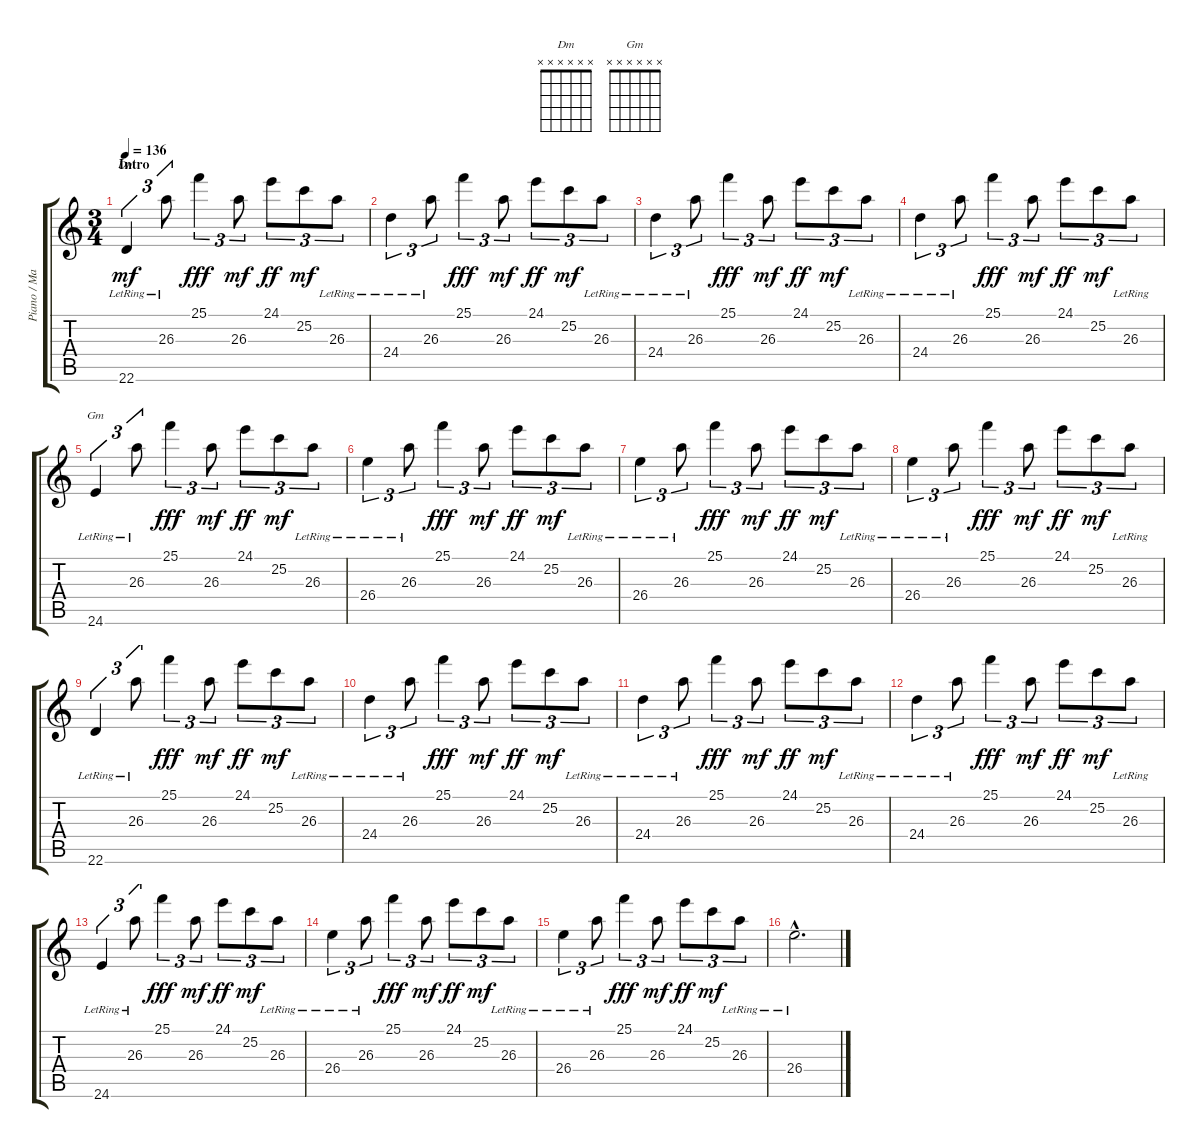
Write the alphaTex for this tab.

\track ("Piano / Martinus Spierenburg" "Piano / Ma") {instrument acousticgrandpiano}
\staff {score tabs}
\tuning (E4 B3 G3 D3 A2 E2) {hide}
\chord ("Dm" x x x x x x) {firstfret 0}
\chord ("Gm" x x x x x x) {firstfret 0}
\ts (3 4)
\section ("" "Intro")
\tempo 136
\clef g2
\ks c
22.6{lr}.4{tu (3 2) ch "Dm" dy mf instrument acousticgrandpiano} 26.3{lr}.8{tu (3 2)} 25.1.4{tu (3 2) dy fff} 26.3.8{tu (3 2) dy mf} 24.1.8{tu (3 2) dy ff} 25.2.8{tu (3 2) dy mf} 26.3{lr}.8{tu (3 2)} |
24.4{lr}.4{tu (3 2)} 26.3{lr}.8{tu (3 2)} 25.1.4{tu (3 2) dy fff} 26.3.8{tu (3 2) dy mf} 24.1.8{tu (3 2) dy ff} 25.2.8{tu (3 2) dy mf} 26.3{lr}.8{tu (3 2)} |
24.4{lr}.4{tu (3 2)} 26.3{lr}.8{tu (3 2)} 25.1.4{tu (3 2) dy fff} 26.3.8{tu (3 2) dy mf} 24.1.8{tu (3 2) dy ff} 25.2.8{tu (3 2) dy mf} 26.3{lr}.8{tu (3 2)} |
24.4{lr}.4{tu (3 2)} 26.3{lr}.8{tu (3 2)} 25.1.4{tu (3 2) dy fff} 26.3.8{tu (3 2) dy mf} 24.1.8{tu (3 2) dy ff} 25.2.8{tu (3 2) dy mf} 26.3{lr}.8{tu (3 2)} |
24.6{lr}.4{tu (3 2) ch "Gm"} 26.3{lr}.8{tu (3 2)} 25.1.4{tu (3 2) dy fff} 26.3.8{tu (3 2) dy mf} 24.1.8{tu (3 2) dy ff} 25.2.8{tu (3 2) dy mf} 26.3{lr}.8{tu (3 2)} |
26.4{lr}.4{tu (3 2)} 26.3{lr}.8{tu (3 2)} 25.1.4{tu (3 2) dy fff} 26.3.8{tu (3 2) dy mf} 24.1.8{tu (3 2) dy ff} 25.2.8{tu (3 2) dy mf} 26.3{lr}.8{tu (3 2)} |
26.4{lr}.4{tu (3 2)} 26.3{lr}.8{tu (3 2)} 25.1.4{tu (3 2) dy fff} 26.3.8{tu (3 2) dy mf} 24.1.8{tu (3 2) dy ff} 25.2.8{tu (3 2) dy mf} 26.3{lr}.8{tu (3 2)} |
26.4{lr}.4{tu (3 2)} 26.3{lr}.8{tu (3 2)} 25.1.4{tu (3 2) dy fff} 26.3.8{tu (3 2) dy mf} 24.1.8{tu (3 2) dy ff} 25.2.8{tu (3 2) dy mf} 26.3{lr}.8{tu (3 2)} |
22.6{lr}.4{tu (3 2)} 26.3{lr}.8{tu (3 2)} 25.1.4{tu (3 2) dy fff} 26.3.8{tu (3 2) dy mf} 24.1.8{tu (3 2) dy ff} 25.2.8{tu (3 2) dy mf} 26.3{lr}.8{tu (3 2)} |
24.4{lr}.4{tu (3 2)} 26.3{lr}.8{tu (3 2)} 25.1.4{tu (3 2) dy fff} 26.3.8{tu (3 2) dy mf} 24.1.8{tu (3 2) dy ff} 25.2.8{tu (3 2) dy mf} 26.3{lr}.8{tu (3 2)} |
24.4{lr}.4{tu (3 2)} 26.3{lr}.8{tu (3 2)} 25.1.4{tu (3 2) dy fff} 26.3.8{tu (3 2) dy mf} 24.1.8{tu (3 2) dy ff} 25.2.8{tu (3 2) dy mf} 26.3{lr}.8{tu (3 2)} |
24.4{lr}.4{tu (3 2)} 26.3{lr}.8{tu (3 2)} 25.1.4{tu (3 2) dy fff} 26.3.8{tu (3 2) dy mf} 24.1.8{tu (3 2) dy ff} 25.2.8{tu (3 2) dy mf} 26.3{lr}.8{tu (3 2)} |
24.6{lr}.4{tu (3 2)} 26.3{lr}.8{tu (3 2)} 25.1.4{tu (3 2) dy fff} 26.3.8{tu (3 2) dy mf} 24.1.8{tu (3 2) dy ff} 25.2.8{tu (3 2) dy mf} 26.3{lr}.8{tu (3 2)} |
26.4{lr}.4{tu (3 2)} 26.3{lr}.8{tu (3 2)} 25.1.4{tu (3 2) dy fff} 26.3.8{tu (3 2) dy mf} 24.1.8{tu (3 2) dy ff} 25.2.8{tu (3 2) dy mf} 26.3{lr}.8{tu (3 2)} |
26.4{lr}.4{tu (3 2)} 26.3{lr}.8{tu (3 2)} 25.1.4{tu (3 2) dy fff} 26.3.8{tu (3 2) dy mf} 24.1.8{tu (3 2) dy ff} 25.2.8{tu (3 2) dy mf} 26.3{lr}.8{tu (3 2)} |
26.4{hac lr}.2{d}
